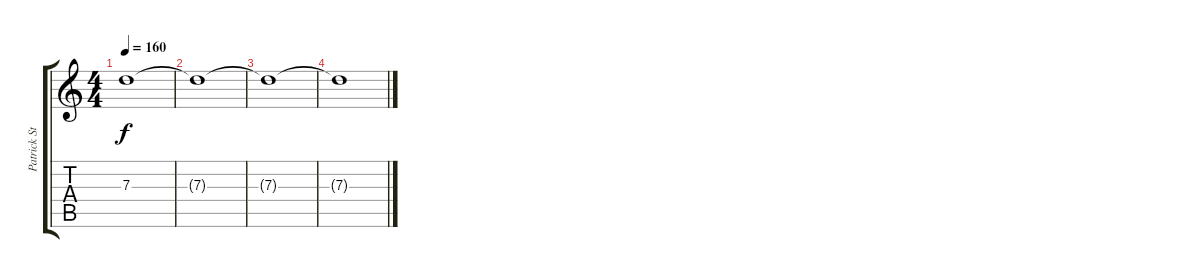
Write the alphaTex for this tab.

\track ("Patrick Stumph (Rythmn Guitar)" "Patrick St") {instrument overdrivenguitar}
\staff {score tabs}
\tuning (E4 B3 G3 D3 A2 D2) {hide}
\ts (4 4)
\tempo 160
\clef g2
\ks c
7.3{t}.1{dy f} |
7.3{t}.1 |
7.3{t}.1 |
7.3{t}.1
